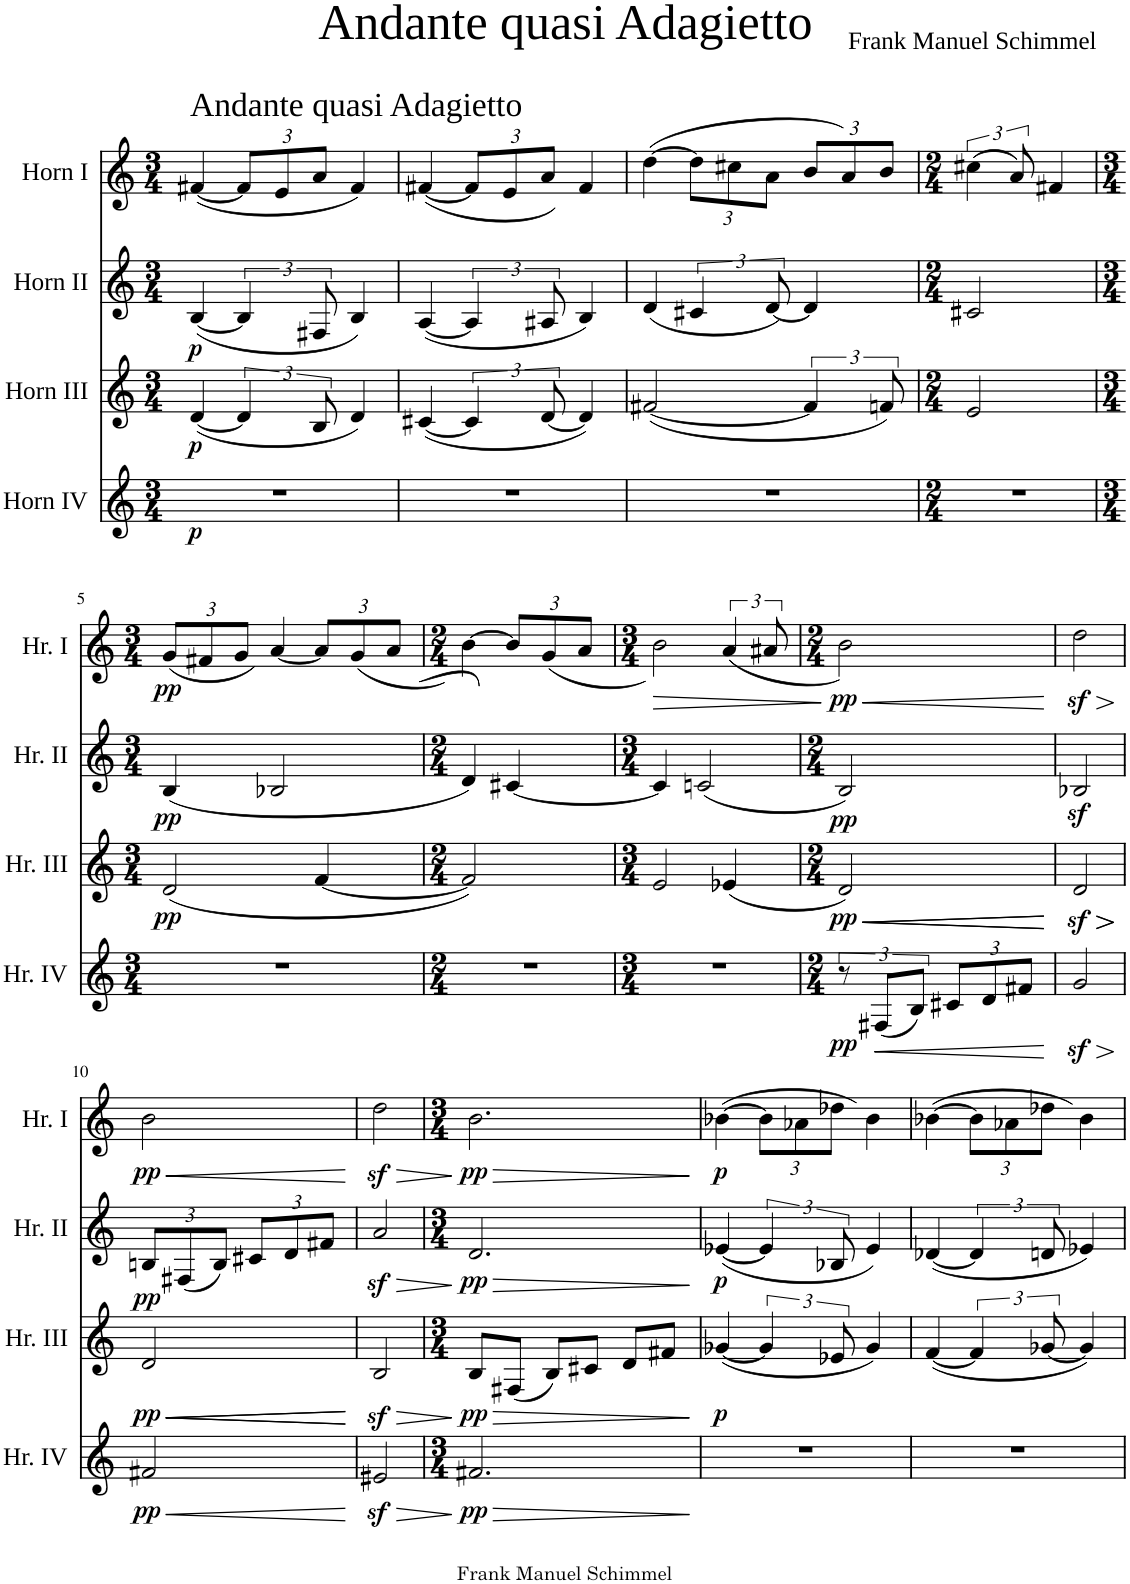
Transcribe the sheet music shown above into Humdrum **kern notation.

**kern	**dynam	**kern	**dynam	**kern	**dynam	**kern	**dynam
*part4	*part4	*part3	*part3	*part2	*part2	*part1	*part1
*staff4	*staff4	*staff3	*staff3	*staff2	*staff2	*staff1	*staff1
*I"Horn IV	*	*I"Horn III	*	*I"Horn II	*	*I"Horn I	*
*I'Hr. IV	*	*I'Hr. III	*	*I'Hr. II	*	*I'Hr. I	*
*clefG2	*	*clefG2	*	*clefG2	*	*clefG2	*
*Trd4c7	*	*Trd4c7	*	*Trd4c7	*	*Trd4c7	*
*k[]	*	*k[]	*	*k[]	*	*k[]	*
*M3/4	*	*M3/4	*	*M3/4	*	*M3/4	*
=1	=1	=1	=1	=1	=1	=1	=1
!	!	!	!	!	!	!LO:TX:a:t=Andante quasi Adagietto	!
!	!LO:DY:b	!	!LO:DY:b	!	!LO:DY:b	!	!
2.r	p	([4d/	p	([4B/	p	([4f#X/	.
*	*	*	*	*	*	*Xbrackettup	*
.	.	6d/]	.	6B/]	.	12f#/L]	.
.	.	.	.	.	.	12e/	.
.	.	12B/	.	12F#X/	.	12a/J	.
.	.	4d/)	.	4B/)	.	4f#/)	.
=2	=2	=2	=2	=2	=2	=2	=2
2.r	.	([4c#X/	.	([4A/	.	([4f#X/	.
.	.	6c#/]	.	6A/]	.	12f#/L])	.
.	.	.	.	.	.	12e/	.
.	.	[12d/	.	12A#X/	.	12a/J	.
.	.	4d/])	.	4B/)	.	4f#/	.
=3	=3	=3	=3	=3	=3	=3	=3
2.r	.	([2f#X/	.	(4d/	.	([4dd\	.
.	.	.	.	6c#X/)	.	12dd\L]	.
.	.	.	.	.	.	12cc#X\)	.
.	.	.	.	[12d/	.	12a\J	.
.	.	6f#/]	.	4d/]	.	12b/L	.
.	.	.	.	.	.	12a/	.
.	.	12fn/)	.	.	.	12b/J	.
=4	=4	=4	=4	=4	=4	=4	=4
*M2/4	*	*M2/4	*	*M2/4	*	*M2/4	*
*	*	*	*	*	*	*brackettup	*
2r	.	2e/	.	2c#X/	.	(6cc#X\	.
.	.	.	.	.	.	12a/)	.
.	.	.	.	.	.	4f#X/	.
!!LO:LB:g=z
=5	=5	=5	=5	=5	=5	=5	=5
*M3/4	*	*M3/4	*	*M3/4	*	*M3/4	*
*	*	*	*	*	*	*Xbrackettup	*
!	!	!	!LO:DY:b	!	!LO:DY:b	!	!LO:DY:b
2.r	.	(2d/	pp	(4B/	pp	(12g/L	pp
.	.	.	.	.	.	12f#X/)	.
.	.	.	.	.	.	12g/J	.
.	.	.	.	2B-X/	.	[4a/	.
.	.	[4f/	.	.	.	12a/L]	.
.	.	.	.	.	.	(12g/	.
.	.	.	.	.	.	12a/J)	.
=6	=6	=6	=6	=6	=6	=6	=6
*M2/4	*	*M2/4	*	*M2/4	*	*M2/4	*
2r	.	2f/])	.	4d/)	.	([4b\	.
.	.	.	.	[4c#X/	.	12b/L])	.
.	.	.	.	.	.	(12g/	.
.	.	.	.	.	.	12a/J)	.
=7	=7	=7	=7	=7	=7	=7	=7
*M3/4	*	*M3/4	*	*M3/4	*	*M3/4	*
!	!	!	!	!	!	!	!LO:HP:b
2.r	.	2e/	.	4c#/]	.	2b\	>
.	.	.	.	(2cn/	.	.	.
*	*	*	*	*	*	*brackettup	*
.	.	(4e-X/	.	.	.	(6a/	.
.	.	.	.	.	.	12a#X/)	.
.	.	.	.	.	.	.	]
=8	=8	=8	=8	=8	=8	=8	=8
*M2/4	*	*M2/4	*	*M2/4	*	*M2/4	*
!	!	!	!LO:HP:b	!	!	!	!
!	!LO:DY:b	!	!LO:HP:n=1:b	!	!	!	!LO:HP:b
!	!	!	!LO:DY:n=1:b	!	!LO:DY:b	!	!LO:DY:n=1:b
12r	pp	2d/)	< < pp	2B/)	pp	2b\	< pp
!	!LO:HP:b	!	!	!	!	!	!
(12F#X/L	<	.	.	.	.	.	.
12B/J)	.	.	.	.	.	.	.
*Xbrackettup	*	*	*	*	*	*	*
12c#X/L	.	.	.	.	.	.	.
12d/	.	.	.	.	.	.	.
12f#X/J	.	.	.	.	.	.	.
.	[	.	[	.	.	.	[
=9	=9	=9	=9	=9	=9	=9	=9
!	!LO:HP:b	!	!LO:HP:b	!	!	!	!
!	!	!	!LO:HP:n=1:b	!	!	!	!LO:HP:b
2gz</	>	2dz</	> >	2B-Xz</	.	2ddz<\	>
.	]	.	[	.	.	.	]
!!LO:LB:g=z
=10	=10	=10	=10	=10	=10	=10	=10
!	!LO:HP:b	!	!LO:HP:b	!	!	!	!
!	!	!	!LO:HP:n=1:b	!	!	!	!
*	*	*	*	*Xbrackettup	*	*	*
!	!LO:DY:n=1:b	!	!LO:DY:n=1:b	!	!LO:DY:b	!	!LO:HP:b
!	!	!	!	!	!	!	!LO:DY:n=1:b
2f#X/	< pp	2d/	< < pp	12Bn/L	pp	2b\	< pp
.	.	.	.	(12F#X/	.	.	.
.	.	.	.	12B/J)	.	.	.
.	.	.	.	12c#X/L	.	.	.
.	.	.	.	12d/	.	.	.
.	.	.	.	12f#X/J	.	.	.
.	[	.	]	.	.	.	[
=11	=11	=11	=11	=11	=11	=11	=11
!	!LO:HP:b	!	!LO:HP:b	!	!LO:HP:b	!	!LO:HP:b
2e#Xz</	>	2Bz</	>	2az</	>	2ddz<\	>
.	]	.	]	.	]	.	]
=12	=12	=12	=12	=12	=12	=12	=12
*M3/4	*	*M3/4	*	*M3/4	*	*M3/4	*
!	!LO:HP:b	!	!	!	!LO:HP:b	!	!LO:HP:b
!	!LO:DY:n=1:b	!	!LO:DY:b	!	!LO:DY:n=1:b	!	!LO:DY:n=1:b
2.f#X/	> pp	8B/L	pp	2.d/	> pp	2.b\	> pp
.	.	(8F#X/J	[	.	.	.	.
.	.	8B/L)	[	.	.	.	.
!	!	!	!LO:HP:n=1:b	!	!	!	!
.	.	8c#X/J	] >	.	.	.	.
.	.	8d/L	.	.	.	.	.
.	.	8f#X/J	.	.	.	.	.
.	]	.	]	.	]	.	]
=13	=13	=13	=13	=13	=13	=13	=13
!	!	!	!LO:DY:b	!	!LO:DY:b	!	!LO:DY:b
2.r	.	([4g-X/	p	([4e-X/	p	([4b-X\	p
*	*	*	*	*brackettup	*	*Xbrackettup	*
.	.	6g-/]	.	6e-/]	.	12b-\L])	.
.	.	.	.	.	.	12a-X\	.
.	.	12e-X/	.	12B-X/	.	12dd-X\J	.
.	.	4g-/)	.	4e-/)	.	4b-\	.
=14	=14	=14	=14	=14	=14	=14	=14
2.r	.	([4f/	.	([4d-X/	.	([4b-X\	.
.	.	6f/]	.	6d-/]	.	12b-\L])	.
.	.	.	.	.	.	12a-X\	.
.	.	[12g-X/	.	12dn/	.	12dd-X\J	.
.	.	4g-/])	.	4e-X/)	.	4b-\	.
=	=	=	=	=	=	=	=
*-	*-	*-	*-	*-	*-	*-	*-
